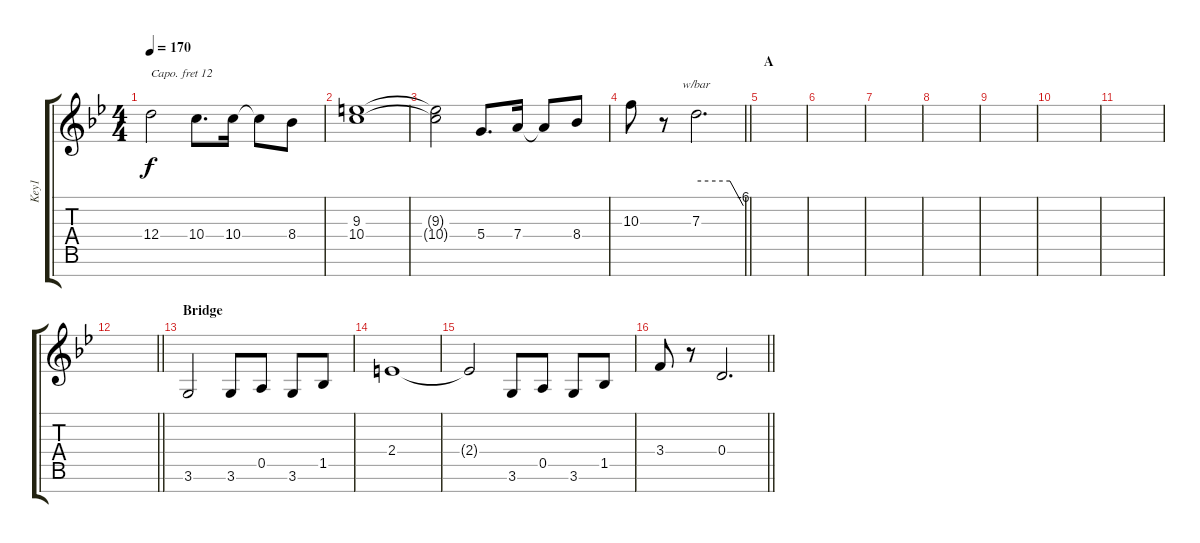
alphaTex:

\track ("Key1" "Key1") {instrument drawbarorgan}
\staff {score tabs}
\capo 12
\tuning (E4 B3 G3 D3 A2 E2 B1) {hide}
\ts (4 4)
\tempo 170
\clef g2
\ks bb
12.4{t}.2{dy f} 10.4.8{d} 10.4.16 10.4{t}.8 8.4.8 |
(9.3 10.4).1 |
(9.3{t} 10.4{t}).2 5.4.8{d} 7.4.16 7.4{t}.8 8.4.8 |
\barLineRight lightlight
10.3.8 r.8 7.3.2{d tbe (custom default 0 0 43 0 60 -24)} |
\section ("" "A")
|
|
|
|
|
|
|
\barLineRight lightlight
|
\section ("" "Bridge")
3.6.2 3.6.8 0.5.8 3.6.8 1.5.8 |
2.4.1 |
2.4{t}.2 3.6.8 0.5.8 3.6.8 1.5.8 |
\barLineRight lightlight
3.4.8 r.8 0.4.2{d}
